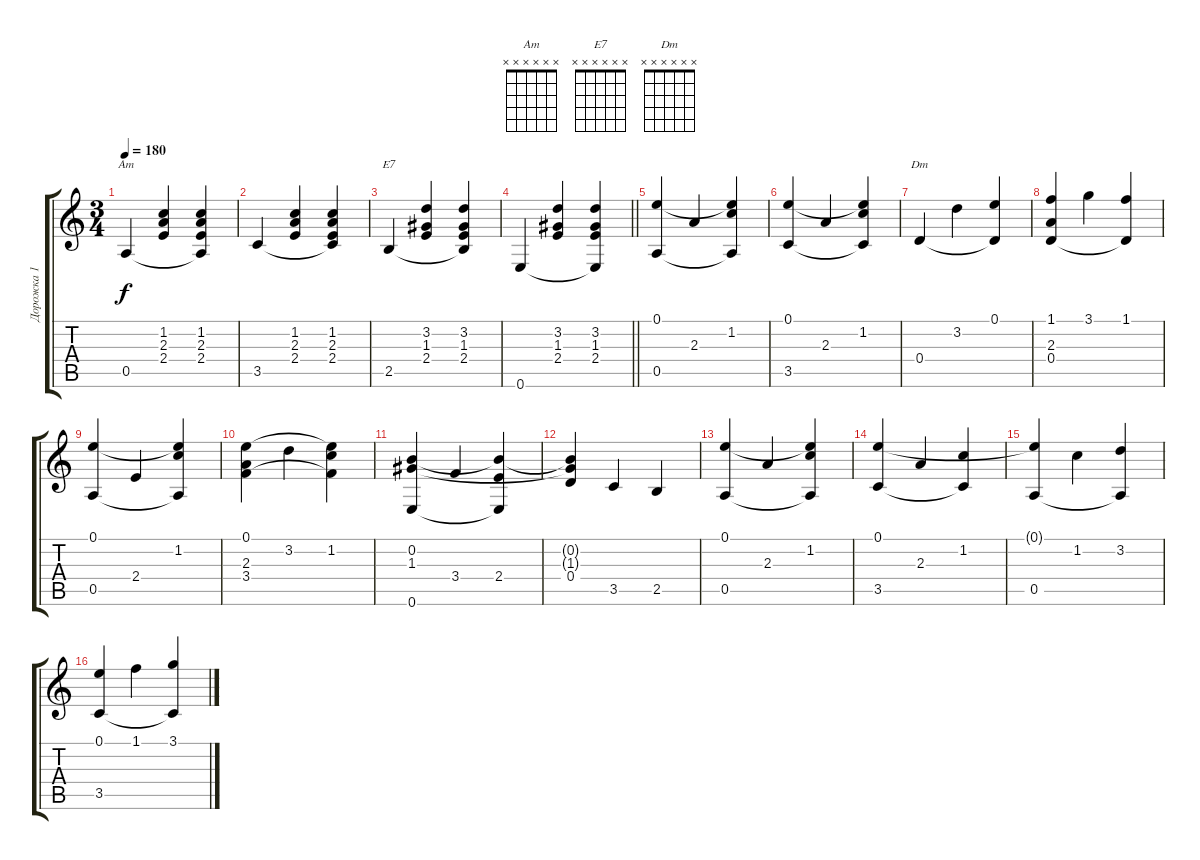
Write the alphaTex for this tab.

\track ("Дорожка 1" "Дорожка 1") {instrument acousticguitarsteel}
\staff {score tabs}
\tuning (E4 B3 G3 D3 A2 E2) {hide}
\chord ("Am" x x x x x x)
\chord ("E7" x x x x x x)
\chord ("Dm" x x x x x x)
\ts (3 4)
\tempo 180
\clef g2
\ks c
0.5.4{ch "Am" dy f instrument acousticguitarsteel} (1.2 2.3 2.4).4 (1.2 2.3 2.4 0.5{t}).4 |
3.5.4 (1.2 2.3 2.4).4 (1.2 2.3 2.4 3.5{t}).4 |
2.5.4{ch "E7"} (3.2 1.3 2.4).4 (3.2 1.3 2.4 2.5{t}).4 |
\barLineRight lightlight
0.6.4 (3.2 1.3 2.4).4 (3.2 1.3 2.4 0.6{t}).4 |
(0.1 0.5).4 2.3.4 (0.1{t} 1.2 0.5{t}).4 |
(0.1 3.5).4 2.3.4 (0.1{t} 1.2 3.5{t}).4 |
0.4.4{ch "Dm"} 3.2.4 (0.1 0.4{t}).4 |
(1.1 2.3 0.4).4 3.1.4 (1.1 0.4{t}).4 |
(0.1 0.5).4 2.4.4 (0.1{t} 1.2 0.5{t}).4 |
(0.1 2.3 3.4).4 3.2.4 (0.1{t} 1.2 3.4{t}).4 |
(0.2 1.3 0.6).4 3.4.4 (0.2{t} 2.4 0.6{t}).4 |
(0.2{t} 1.3{t} 0.4).4 3.5.4 2.5.4 |
(0.1 0.5).4 2.3.4 (0.1{t} 1.2 0.5{t}).4 |
(0.1 3.5).4 2.3.4 (1.2 3.5{t}).4 |
(0.1{t} 0.5).4 1.2.4 (3.2 0.5{t}).4 |
(0.1 3.5).4 1.1.4 (3.1 3.5{t}).4
